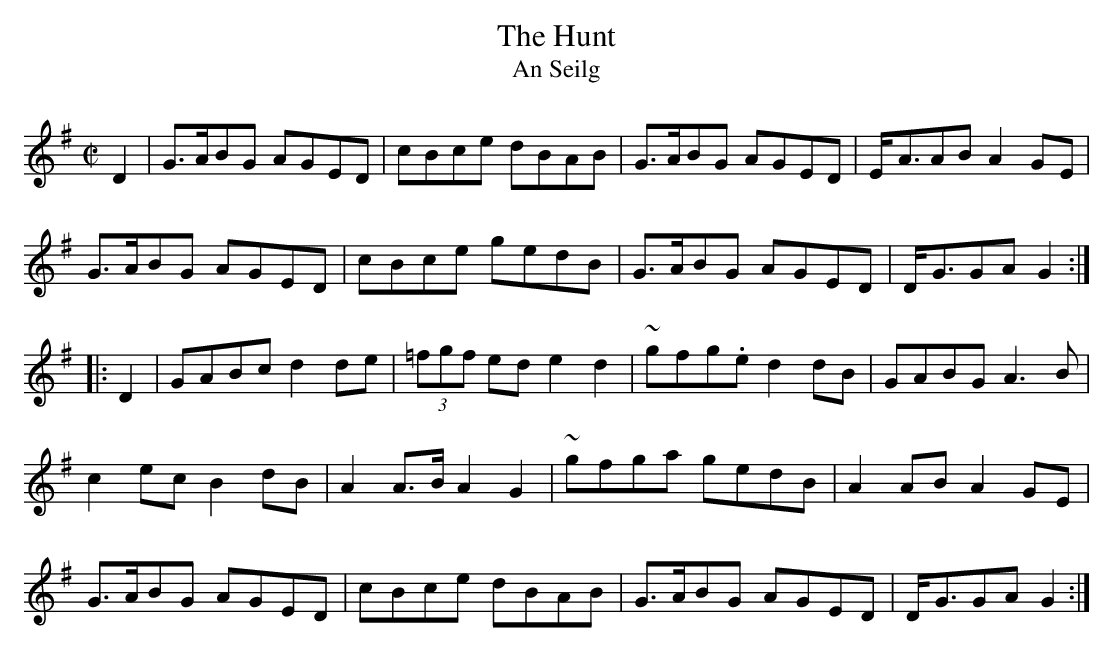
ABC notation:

X:1
T: Hunt, The
T: An Seilg
M: C|
L: 1/8
K: G
D2|G3/2A/BG AGED|cBce dBAB|G3/2A/BG AGED|E/-A3/2AB A2 G-E|
G3/2A/BG AGED|cBce gedB|G3/2A/BG AGED|D/-G3/2GA G2:|
|:D2|GABc d2 de|(3=fgf ed e2 d2|~g-f-g.e d2 dB|GABG A3 B|
c2 ec B2 dB|A2 A3/2B/ A2 G2|~g-fga g-edB|A2 AB A2 G-E|
G3/2A/BG AGED|cBce dBAB|G3/2A/BG AGED|D/-G3/2GA G2:|
